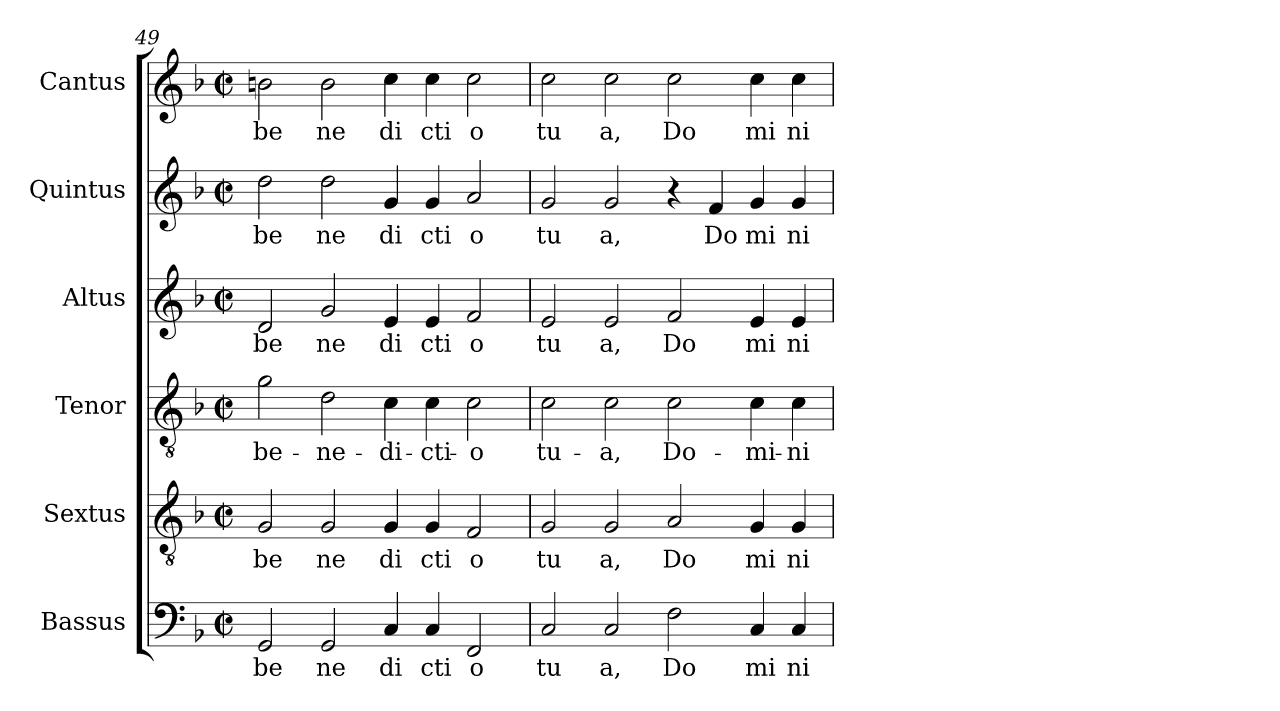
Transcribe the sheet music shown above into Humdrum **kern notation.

**kern	**text	**kern	**text	**kern	**text	**kern	**text	**kern	**text	**kern	**text
*part6	*part6	*part5	*part5	*part4	*part4	*part3	*part3	*part2	*part2	*part1	*part1
*staff6	*staff6	*staff5	*staff5	*staff4	*staff4	*staff3	*staff3	*staff2	*staff2	*staff1	*staff1
*I"Bassus	*	*I"Sextus	*	*I"Tenor	*	*I"Altus	*	*I"Quintus	*	*I"Cantus	*
!!LO:LB:g=z
*clefF4	*	*clefGv2	*	*clefGv2	*	*clefG2	*	*clefG2	*	*clefG2	*
*k[b-]	*	*k[b-]	*	*k[b-]	*	*k[b-]	*	*k[b-]	*	*k[b-]	*
*F:	*	*F:	*	*F:	*	*F:	*	*F:	*	*F:	*
*M2/2	*	*M2/2	*	*M2/2	*	*M2/2	*	*M2/2	*	*M2/2	*
*met(c|)	*	*met(c|)	*	*met(c|)	*	*met(c|)	*	*met(c|)	*	*met(c|)	*
=49	=49	=49	=49	=49	=49	=49	=49	=49	=49	=49	=49
!	!LO:LY:b:cj	!	!LO:LY:b:cj	!	!LO:LY:b:cj	!	!LO:LY:b:cj	!	!LO:LY:b:cj	!	!LO:LY:b:cj
2GG/	be	2G/	be	2g\	be-	2d/	be	2dd\	be	2bn\	be
!	!LO:LY:b:cj	!	!LO:LY:b:cj	!	!LO:LY:b:cj	!	!LO:LY:b:cj	!	!LO:LY:b:cj	!	!LO:LY:b:cj
2GG/	ne	2G/	ne	2d\	-ne-	2g/	ne	2dd\	ne	2b\	ne
!	!LO:LY:b:cj	!	!LO:LY:b:cj	!	!LO:LY:b:cj	!	!LO:LY:b:cj	!	!LO:LY:b:cj	!	!LO:LY:b:cj
4C/	di	4G/	di	4c\	-di-	4e/	di	4g/	di	4cc\	di
!	!LO:LY:b:cj	!	!LO:LY:b:cj	!	!LO:LY:b:cj	!	!LO:LY:b:cj	!	!LO:LY:b:cj	!	!LO:LY:b:cj
4C/	cti	4G/	cti	4c\	-cti-	4e/	cti	4g/	cti	4cc\	cti
!	!LO:LY:b:cj	!	!LO:LY:b:cj	!	!LO:LY:b:cj	!	!LO:LY:b:cj	!	!LO:LY:b:cj	!	!LO:LY:b:cj
2FF/	o	2F/	o	2c\	-o	2f/	o	2a/	o	2cc\	o
=50	=50	=50	=50	=50	=50	=50	=50	=50	=50	=50	=50
!	!LO:LY:b:cj	!	!LO:LY:b:cj	!	!LO:LY:b:cj	!	!LO:LY:b:cj	!	!LO:LY:b:cj	!	!LO:LY:b:cj
2C/	tu	2G/	tu	2c\	tu-	2e/	tu	2g/	tu	2cc\	tu
!	!LO:LY:b:cj	!	!LO:LY:b:cj	!	!LO:LY:b:cj	!	!LO:LY:b:cj	!	!LO:LY:b:cj	!	!LO:LY:b:cj
2C/	a,	2G/	a,	2c\	-a,	2e/	a,	2g/	a,	2cc\	a,
!	!LO:LY:b:cj	!	!LO:LY:b:cj	!	!LO:LY:b:cj	!	!LO:LY:b:cj	!	!	!	!LO:LY:b:cj
2F\	Do	2A/	Do	2c\	Do-	2f/	Do	4r	.	2cc\	Do
!	!	!	!	!	!	!	!	!	!LO:LY:b:cj	!	!
.	.	.	.	.	.	.	.	4f/	Do	.	.
!	!LO:LY:b:cj	!	!LO:LY:b:cj	!	!LO:LY:b:cj	!	!LO:LY:b:cj	!	!LO:LY:b:cj	!	!LO:LY:b:cj
4C/	mi	4G/	mi	4c\	-mi-	4e/	mi	4g/	mi	4cc\	mi
!	!LO:LY:b:cj	!	!LO:LY:b:cj	!	!LO:LY:b:cj	!	!LO:LY:b:cj	!	!LO:LY:b:cj	!	!LO:LY:b:cj
4C/	ni	4G/	ni	4c\	-ni	4e/	ni	4g/	ni	4cc\	ni
=	=	=	=	=	=	=	=	=	=	=	=
*-	*-	*-	*-	*-	*-	*-	*-	*-	*-	*-	*-
